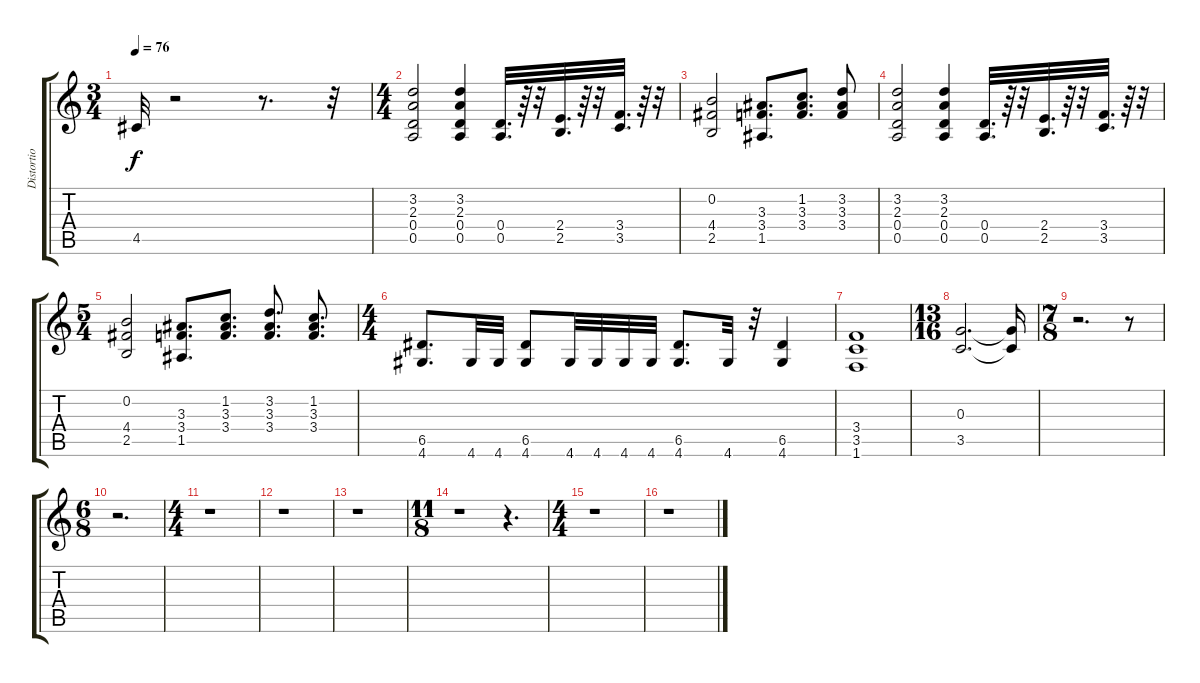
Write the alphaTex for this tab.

\track ("Distortio" "Distortio") {instrument distortionguitar}
\staff {score tabs}
\tuning (E4 B3 G3 D3 A2 E2) {hide}
\ts (3 4)
\tempo 76
\clef g2
\ks c
4.5.32{dy f} r.2 r.8{d} r.32 |
\ts (4 4)
(3.2 2.3 0.4 0.5).2 (3.2 2.3 0.4 0.5).4 (0.4 0.5).32{d} r.64 r.32 (2.4 2.5).32{d} r.64 r.32 (3.4 3.5).32{d} r.64 r.32 |
(0.2 4.4 2.5).2 (3.3 3.4 1.5).8{d} (1.2 3.3 3.4).8{d} (3.2 3.3 3.4).8 |
(3.2 2.3 0.4 0.5).2 (3.2 2.3 0.4 0.5).4 (0.4 0.5).32{d} r.64 r.32 (2.4 2.5).32{d} r.64 r.32 (3.4 3.5).32{d} r.64 r.32 |
\ts (5 4)
(0.2 4.4 2.5).2 (3.3 3.4 1.5).8{d} (1.2 3.3 3.4).8{d} (3.2 3.3 3.4).8{d} (1.2 3.3 3.4).8{d} |
\ts (4 4)
(6.5 4.6).8{d} 4.6.32 4.6.32 (6.5 4.6).8 4.6.32 4.6.32 4.6.32 4.6.32 (6.5 4.6).8{d} 4.6.32 r.32 (6.5 4.6).4 |
(3.4 3.5 1.6).1 |
\ts (13 16)
(0.3 3.5).2{d} (0.3{t} 3.5{t}).16 |
\ts (7 8)
r.2{d} r.8 |
\ts (6 8)
r.2{d} |
\ts (4 4)
r.1 |
r.1 |
r.1 |
\ts (11 8)
r.1 r.4{d} |
\ts (4 4)
r.1 |
r.1
